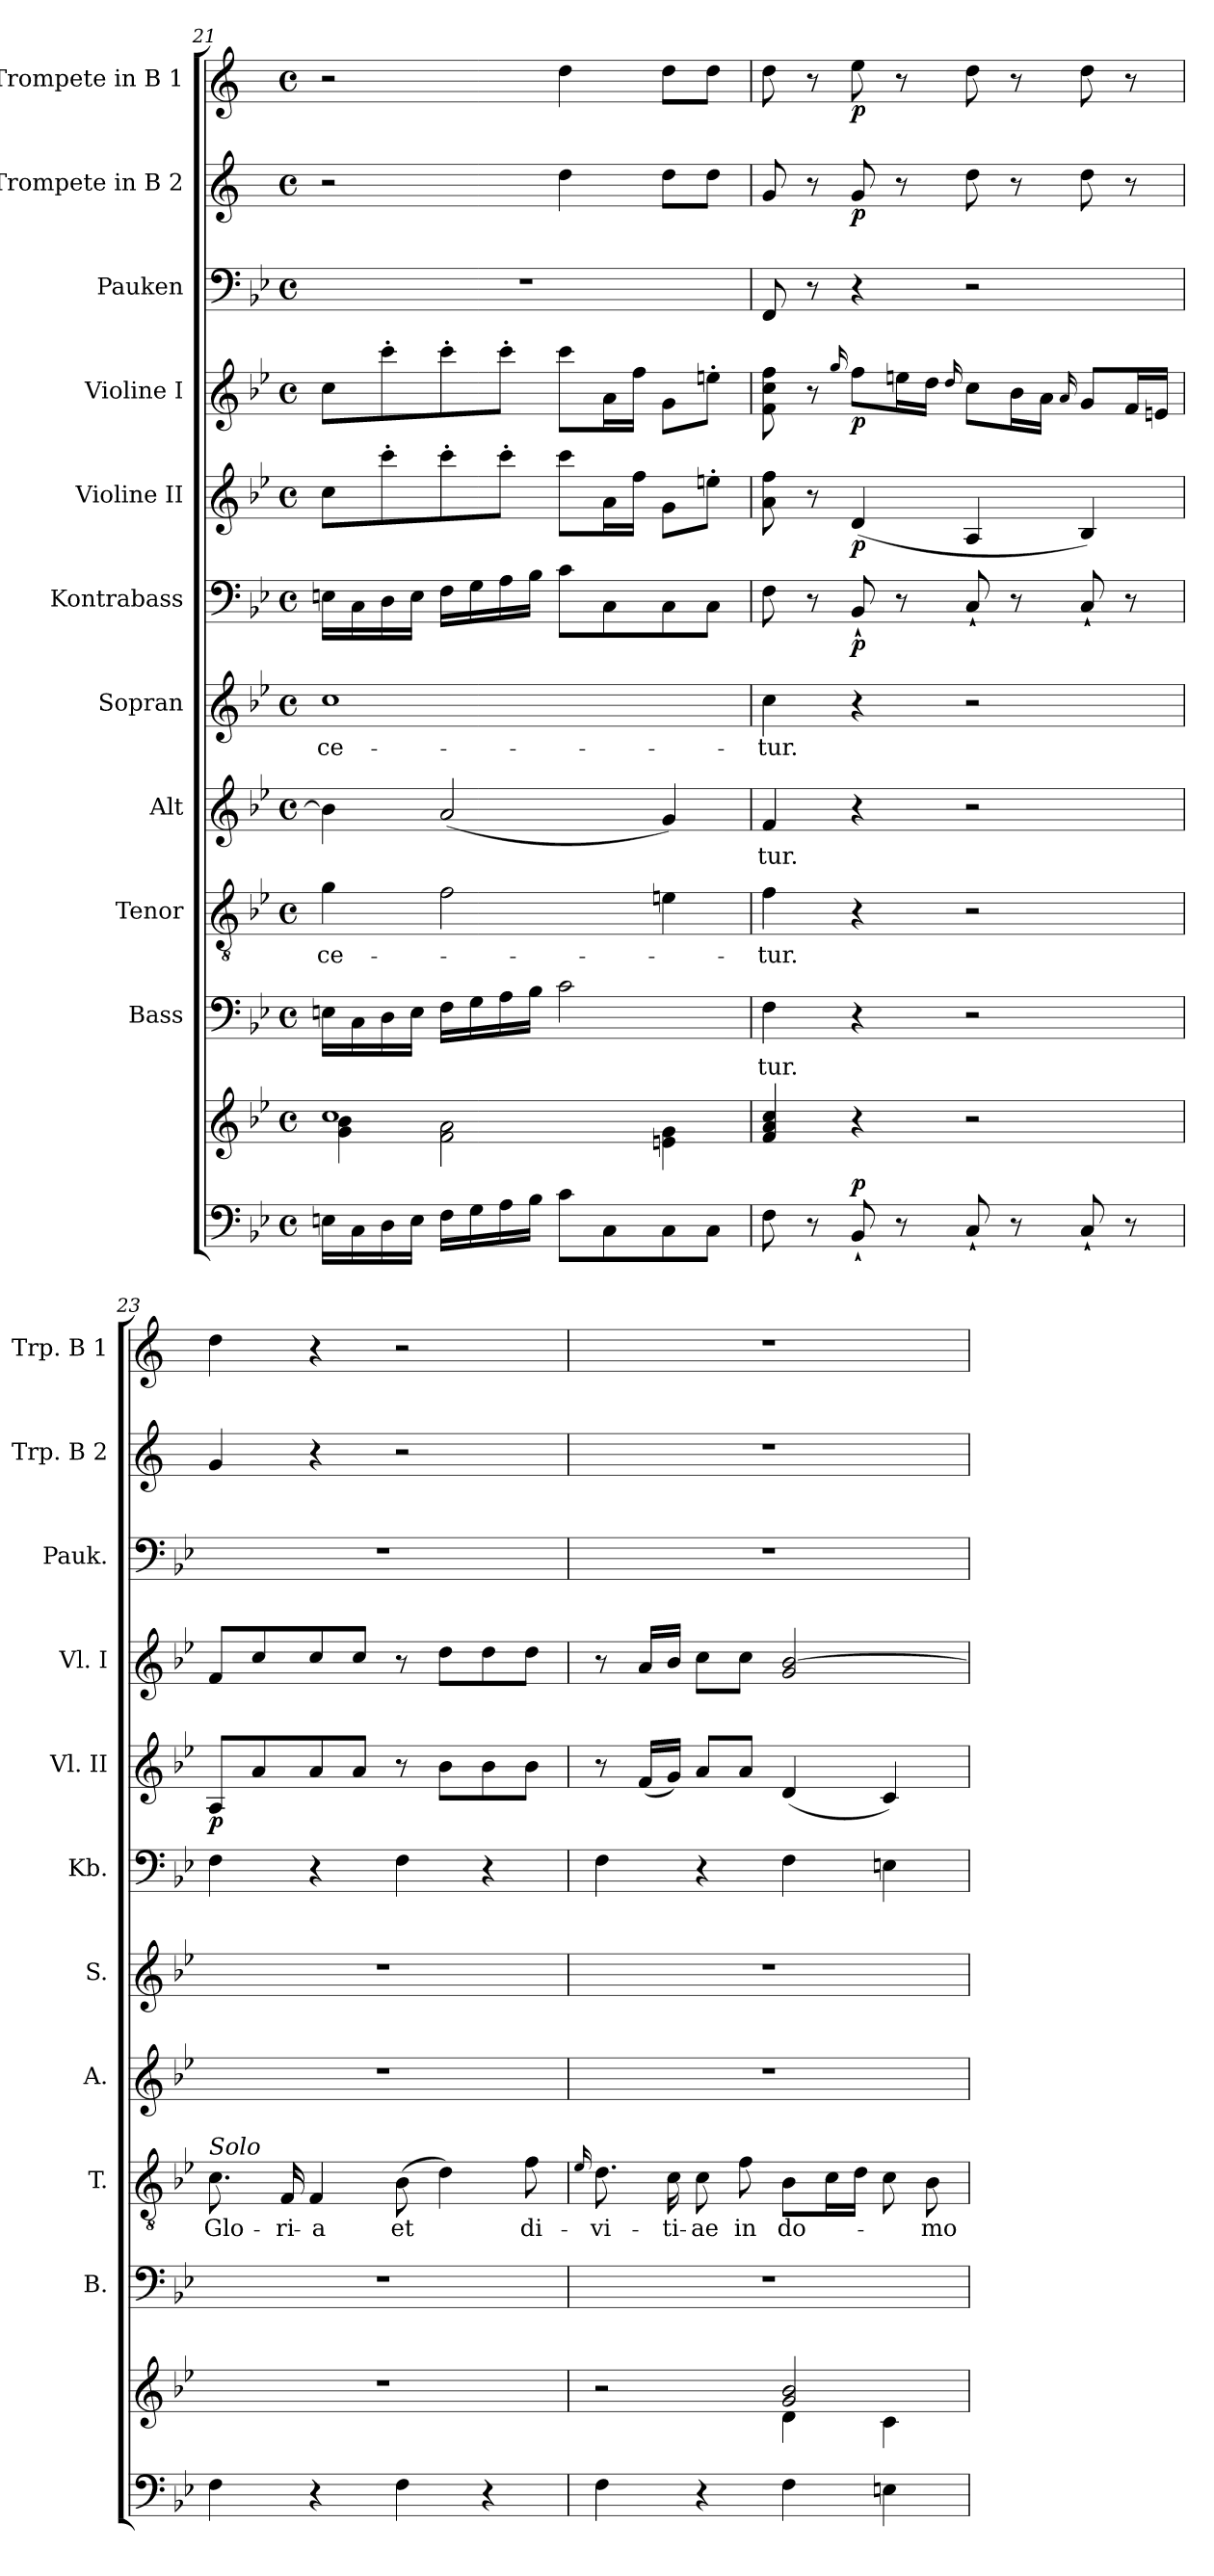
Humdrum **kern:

**kern	**kern	**dynam	**kern	**text	**kern	**text	**kern	**text	**kern	**text	**kern	**dynam	**kern	**dynam	**kern	**dynam	**kern	**kern	**dynam	**kern	**dynam
*part11	*part11	*part11	*part10	*part10	*part9	*part9	*part8	*part8	*part7	*part7	*part6	*part6	*part5	*part5	*part4	*part4	*part3	*part2	*part2	*part1	*part1
*staff12	*staff11	*staff11/12	*staff10	*staff10	*staff9	*staff9	*staff8	*staff8	*staff7	*staff7	*staff6	*staff6	*staff5	*staff5	*staff4	*staff4	*staff3	*staff2	*staff2	*staff1	*staff1
*	*	*	*I"Bass	*	*I"Tenor	*	*I"Alt	*	*I"Sopran	*	*I"Kontrabass	*	*I"Violine II	*	*I"Violine I	*	*I"Pauken	*I"Trompete in B 2	*	*I"Trompete in B 1	*
*	*	*	*I'B.	*	*I'T.	*	*I'A.	*	*I'S.	*	*I'Kb.	*	*I'Vl. II	*	*I'Vl. I	*	*I'Pauk.	*I'Trp. B 2	*	*I'Trp. B 1	*
*clefF4	*clefG2	*	*clefF4	*	*clefGv2	*	*clefG2	*	*clefG2	*	*clefF4	*	*clefG2	*	*clefG2	*	*clefF4	*clefG2	*	*clefG2	*
*	*	*	*	*	*	*	*	*	*	*	*ITrd7c12	*	*	*	*	*	*	*ITrd1c2	*	*ITrd1c2	*
*k[b-e-]	*k[b-e-]	*	*k[b-e-]	*	*k[b-e-]	*	*k[b-e-]	*	*k[b-e-]	*	*k[b-e-]	*	*k[b-e-]	*	*k[b-e-]	*	*k[b-e-]	*k[b-e-]	*	*k[b-e-]	*
*B-:	*B-:	*	*B-:	*	*B-:	*	*B-:	*	*B-:	*	*B-:	*	*B-:	*	*B-:	*	*B-:	*B-:	*	*B-:	*
*M4/4	*M4/4	*	*M4/4	*	*M4/4	*	*M4/4	*	*M4/4	*	*M4/4	*	*M4/4	*	*M4/4	*	*M4/4	*M4/4	*	*M4/4	*
*met(c)	*met(c)	*	*met(c)	*	*met(c)	*	*met(c)	*	*met(c)	*	*met(c)	*	*met(c)	*	*met(c)	*	*met(c)	*met(c)	*	*met(c)	*
=21	=21	=21	=21	=21	=21	=21	=21	=21	=21	=21	=21	=21	=21	=21	=21	=21	=21	=21	=21	=21	=21
*	*^	*	*	*	*	*	*	*	*	*	*	*	*	*	*	*	*	*	*	*	*
!	!	!	!	!	!	!	!LO:LY:b	!	!	!	!LO:LY:b	!	!	!	!	!	!	!	!	!	!	!
16En\LL	1cc	4g\ 4b-\	.	16En\LL	.	4g\	-ce-	4b-\]	.	1cc	-ce-	16EEn\LL	.	8cc\L	.	8cc\L	.	1r	2r	.	2r	.
16C\	.	.	.	16C\	.	.	.	.	.	.	.	16CC\	.	.	.	.	.	.	.	.	.	.
16D\	.	.	.	16D\	.	.	.	.	.	.	.	16DD\	.	8ccc'>\	.	8ccc'>\	.	.	.	.	.	.
16E\JJ	.	.	.	16E\JJ	.	.	.	.	.	.	.	16EE\JJ	.	.	.	.	.	.	.	.	.	.
16F\LL	.	2f\ 2a\	.	16F\LL	.	2f\	.	(<2a/	.	.	.	16FF\LL	.	8ccc'>\	.	8ccc'>\	.	.	.	.	.	.
16G\	.	.	.	16G\	.	.	.	.	.	.	.	16GG\	.	.	.	.	.	.	.	.	.	.
16A\	.	.	.	16A\	.	.	.	.	.	.	.	16AA\	.	8ccc'>\J	.	8ccc'>\J	.	.	.	.	.	.
16B-\JJ	.	.	.	16B-\JJ	.	.	.	.	.	.	.	16BB-\JJ	.	.	.	.	.	.	.	.	.	.
8c\L	.	.	.	2c\	.	.	.	.	.	.	.	8C\L	.	8ccc\L	.	8ccc\L	.	.	4cc\	.	4cc\	.
8C\	.	.	.	.	.	.	.	.	.	.	.	8CC\	.	16a\L	.	16a\L	.	.	.	.	.	.
.	.	.	.	.	.	.	.	.	.	.	.	.	.	16ff\JJ	.	16ff\JJ	.	.	.	.	.	.
8C\	.	4en\ 4g\	.	.	.	4en\	.	4g/)	.	.	.	8CC\	.	8g\L	.	8g\L	.	.	8cc\L	.	8cc\L	.
8C\J	.	.	.	.	.	.	.	.	.	.	.	8CC\J	.	8een'>\J	.	8een'>\J	.	.	8cc\J	.	8cc\J	.
*	*v	*v	*	*	*	*	*	*	*	*	*	*	*	*	*	*	*	*	*	*	*	*
!!LO:PB:g=z
=22	=22	=22	=22	=22	=22	=22	=22	=22	=22	=22	=22	=22	=22	=22	=22	=22	=22	=22	=22	=22	=22
!	!	!	!	!LO:LY:b	!	!LO:LY:b	!	!LO:LY:b	!	!LO:LY:b	!	!	!	!	!	!	!	!	!	!	!
8F\	4f/ 4a/ 4cc/	.	4F\	-tur.	4f\	-tur.	4f/	-tur.	4cc\	-tur.	8FF\	.	8a\ 8ff\	.	8f\ 8cc\ 8ff\	.	8FF/	8f/	.	8cc\	.
8r	.	.	.	.	.	.	.	.	.	.	8r	.	8r	.	8r	.	8r	8r	.	8r	.
.	.	.	.	.	.	.	.	.	.	.	.	.	.	.	16qqgg/	.	.	.	.	.	.
!	!	!LO:DY:a=2	!	!	!	!	!	!	!	!	!	!LO:DY:b	!	!LO:DY:b	!	!LO:DY:b	!	!	!LO:DY:b	!	!LO:DY:b
8BB-`</	4r	p	4r	.	4r	.	4r	.	4r	.	8BBB-`</	p	(<4d/	p	8ff\L	p	4r	8f/	p	8dd\	p
8r	.	.	.	.	.	.	.	.	.	.	8r	.	.	.	16een\L	.	.	8r	.	8r	.
.	.	.	.	.	.	.	.	.	.	.	.	.	.	.	16dd\JJ	.	.	.	.	.	.
.	.	.	.	.	.	.	.	.	.	.	.	.	.	.	16qqdd/	.	.	.	.	.	.
8C`</	2r	.	2r	.	2r	.	2r	.	2r	.	8CC`</	.	4A/	.	8cc\L	.	2r	8cc\	.	8cc\	.
8r	.	.	.	.	.	.	.	.	.	.	8r	.	.	.	16b-\L	.	.	8r	.	8r	.
.	.	.	.	.	.	.	.	.	.	.	.	.	.	.	16a\JJ	.	.	.	.	.	.
.	.	.	.	.	.	.	.	.	.	.	.	.	.	.	16qqa/	.	.	.	.	.	.
8C`</	.	.	.	.	.	.	.	.	.	.	8CC`</	.	4B-/)	.	8g/L	.	.	8cc\	.	8cc\	.
8r	.	.	.	.	.	.	.	.	.	.	8r	.	.	.	16f/L	.	.	8r	.	8r	.
.	.	.	.	.	.	.	.	.	.	.	.	.	.	.	16en/JJ	.	.	.	.	.	.
=23	=23	=23	=23	=23	=23	=23	=23	=23	=23	=23	=23	=23	=23	=23	=23	=23	=23	=23	=23	=23	=23
!	!	!	!	!	!LO:TX:a:i:t=Solo	!	!	!	!	!	!	!	!	!	!	!	!	!	!	!	!
!	!	!	!	!	!	!LO:LY:b	!	!	!	!	!	!	!	!LO:DY:b	!	!	!	!	!	!	!
4F\	1r	.	1r	.	8.c\	Glo-	1r	.	1r	.	4FF\	.	8A/L	p	8f/L	.	1r	4f/	.	4cc\	.
.	.	.	.	.	.	.	.	.	.	.	.	.	8a/	.	8cc/	.	.	.	.	.	.
!	!	!	!	!	!	!LO:LY:b	!	!	!	!	!	!	!	!	!	!	!	!	!	!	!
.	.	.	.	.	16F/	-ri-	.	.	.	.	.	.	.	.	.	.	.	.	.	.	.
!	!	!	!	!	!	!LO:LY:b	!	!	!	!	!	!	!	!	!	!	!	!	!	!	!
4r	.	.	.	.	4F/	-a	.	.	.	.	4r	.	8a/	.	8cc/	.	.	4r	.	4r	.
.	.	.	.	.	.	.	.	.	.	.	.	.	8a/J	.	8cc/J	.	.	.	.	.	.
!	!	!	!	!	!	!LO:LY:b	!	!	!	!	!	!	!	!	!	!	!	!	!	!	!
4F\	.	.	.	.	(>8B-\	et	.	.	.	.	4FF\	.	8r	.	8r	.	.	2r	.	2r	.
.	.	.	.	.	4d\)	.	.	.	.	.	.	.	8b-\L	.	8dd\L	.	.	.	.	.	.
4r	.	.	.	.	.	.	.	.	.	.	4r	.	8b-\	.	8dd\	.	.	.	.	.	.
!	!	!	!	!	!	!LO:LY:b	!	!	!	!	!	!	!	!	!	!	!	!	!	!	!
.	.	.	.	.	8f\	di-	.	.	.	.	.	.	8b-\J	.	8dd\J	.	.	.	.	.	.
=24	=24	=24	=24	=24	=24	=24	=24	=24	=24	=24	=24	=24	=24	=24	=24	=24	=24	=24	=24	=24	=24
.	.	.	.	.	16qqe-/	.	.	.	.	.	.	.	.	.	.	.	.	.	.	.	.
*	*^	*	*	*	*	*	*	*	*	*	*	*	*	*	*	*	*	*	*	*	*
!	!	!	!	!	!	!	!LO:LY:b	!	!	!	!	!	!	!	!	!	!	!	!	!	!	!
4F\	2r	2ryy	.	1r	.	8.d\	-vi-	1r	.	1r	.	4FF\	.	8r	.	8r	.	1r	1r	.	1r	.
.	.	.	.	.	.	.	.	.	.	.	.	.	.	(<16f/LL	.	16a/LL	.	.	.	.	.	.
!	!	!	!	!	!	!	!LO:LY:b	!	!	!	!	!	!	!	!	!	!	!	!	!	!	!
.	.	.	.	.	.	16c\	-ti-	.	.	.	.	.	.	16g/JJ)	.	16b-/JJ	.	.	.	.	.	.
!	!	!	!	!	!	!	!LO:LY:b	!	!	!	!	!	!	!	!	!	!	!	!	!	!	!
4r	.	.	.	.	.	8c\	-ae	.	.	.	.	4r	.	8a/L	.	8cc\L	.	.	.	.	.	.
!	!	!	!	!	!	!	!LO:LY:b	!	!	!	!	!	!	!	!	!	!	!	!	!	!	!
.	.	.	.	.	.	8f\	in	.	.	.	.	.	.	8a/J	.	8cc\J	.	.	.	.	.	.
!	!	!	!	!	!	!	!LO:LY:b	!	!	!	!	!	!	!	!	!	!	!	!	!	!	!
4F\	2g/ 2b-/	4d\	.	.	.	8B-\L	do-	.	.	.	.	4FF\	.	(<4d/	.	2g/ [>2b-/	.	.	.	.	.	.
.	.	.	.	.	.	16c\L	.	.	.	.	.	.	.	.	.	.	.	.	.	.	.	.
.	.	.	.	.	.	16d\JJ	.	.	.	.	.	.	.	.	.	.	.	.	.	.	.	.
4En\	.	4c\	.	.	.	8c\	.	.	.	.	.	4EEn\	.	4c/)	.	.	.	.	.	.	.	.
!	!	!	!	!	!	!	!LO:LY:b	!	!	!	!	!	!	!	!	!	!	!	!	!	!	!
.	.	.	.	.	.	8B-\	-mo	.	.	.	.	.	.	.	.	.	.	.	.	.	.	.
*	*v	*v	*	*	*	*	*	*	*	*	*	*	*	*	*	*	*	*	*	*	*	*
=	=	=	=	=	=	=	=	=	=	=	=	=	=	=	=	=	=	=	=	=	=
*-	*-	*-	*-	*-	*-	*-	*-	*-	*-	*-	*-	*-	*-	*-	*-	*-	*-	*-	*-	*-	*-
